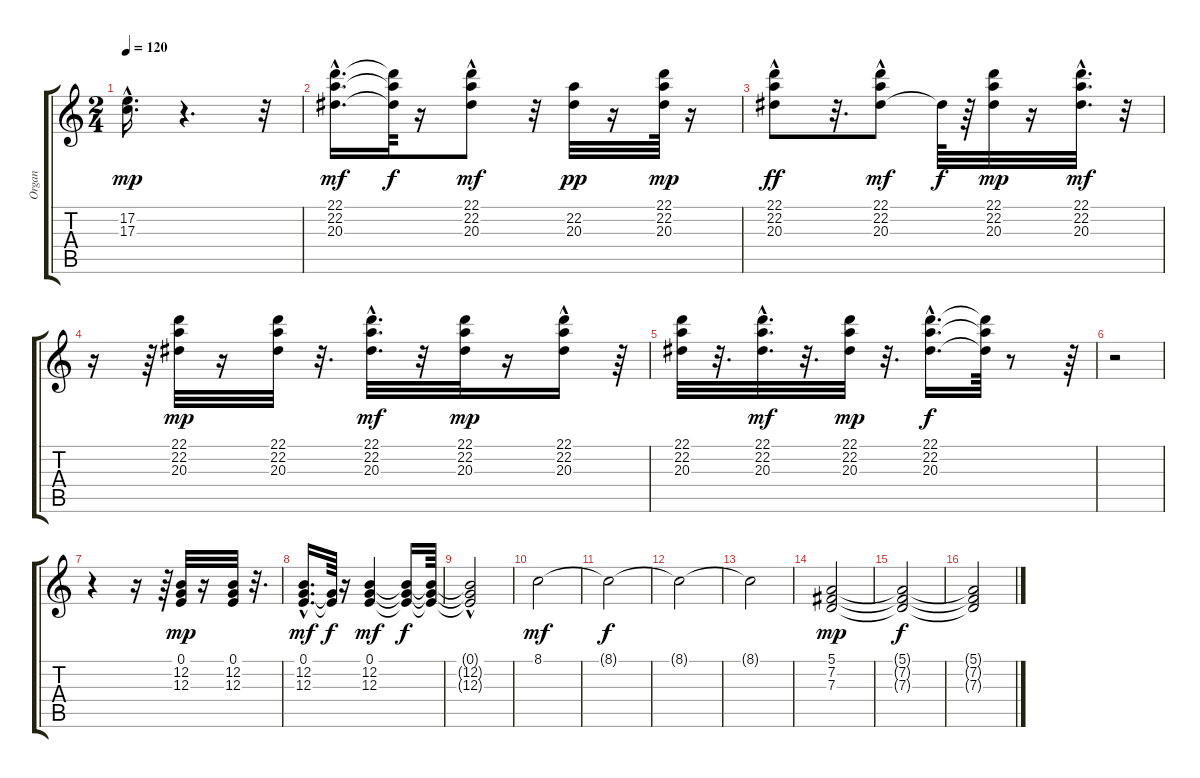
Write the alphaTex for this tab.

\track ("Organ " "Organ ") {instrument drawbarorgan}
\staff {score tabs}
\tuning (E4 B3 G3 D3 A2 E2) {hide}
\ts (2 4)
\tempo 120
\clef g2
\ks c
(17.2 17.3{hac}).16{d dy mp} r.4{d} r.32 |
(22.1{hac} 22.2{hac} 20.3{hac}).16{d dy mf} (22.1{t} 22.2{t} 20.3{t}).64{dy f} r.16 (22.1{hac} 22.2{hac} 20.3).8{dy mf} r.32 (22.2 20.3).32{dy pp} r.16 (22.1 22.2 20.3).64{dy mp} r.16 |
(22.1{hac} 22.2 20.3{hac}).8{dy ff} r.32{d} (22.1{hac} 22.2{hac} 20.3).8{dy mf} 20.3{t}.64{dy f} r.64 (22.1 22.2 20.3).32{dy mp} r.16 (22.1 22.2 20.3{hac}).32{d dy mf} r.32 |
r.16 r.64 (22.1 22.2 20.3).32{dy mp} r.16 (22.1 22.2 20.3).32 r.32{d} (22.1{hac} 22.2 20.3{hac}).32{d dy mf} r.32 (22.1 22.2 20.3).32{dy mp} r.16 (22.1{hac} 22.2{hac} 20.3).16 r.64 |
(22.1 22.2 20.3).32 r.32{d} (22.1{hac} 22.2{hac} 20.3{hac}).32{d dy mf} r.32{d} (22.1 22.2 20.3).32{dy mp} r.32{d} (22.1{hac} 22.2{hac} 20.3{hac}).16{d dy f} (22.1{t} 22.2{t} 20.3{t}).64 r.8 r.64 |
r.2 |
r.4 r.16 r.64 (0.1 12.2 12.3).32{dy mp} r.16 (0.1 12.2 12.3).32 r.32{d} |
(0.1{hac} 12.2{hac} 12.3{hac}).16{d dy mf} (0.1{t} 12.3{t}).64{dy f} r.16 (0.1 12.2 12.3).4{dy mf} (0.1{t} 12.2{t} 12.3{t}).16{dy f} (0.1{t} 12.2{t} 12.3{t}).64 |
(0.1{t} 12.2{hac t} 12.3{t}).2 |
8.1.2{dy mf} |
8.1{t}.2{dy f} |
8.1{t}.2 |
8.1{t}.2 |
(5.1 7.2 7.3).2{dy mp} |
(5.1{t} 7.2{t} 7.3{t}).2{dy f} |
(5.1{t} 7.2{t} 7.3{t}).2
